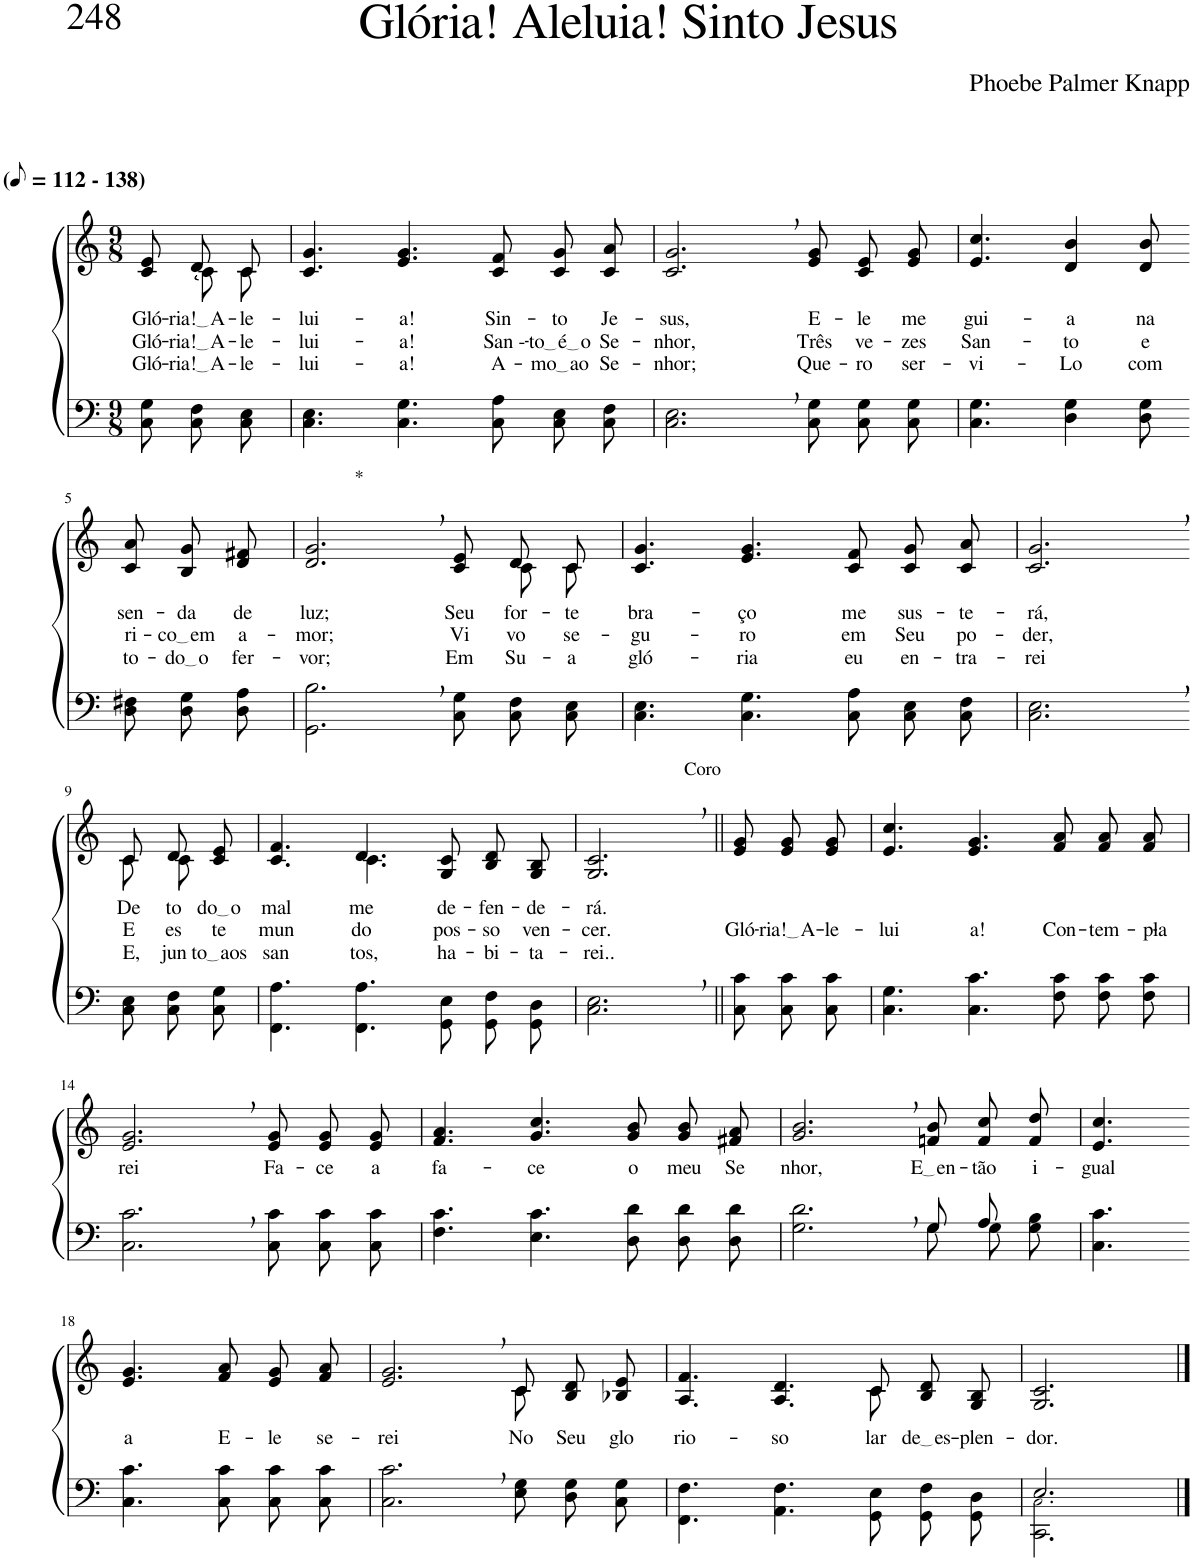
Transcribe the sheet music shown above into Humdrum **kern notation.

**kern	**kern	**text	**text	**text
*part2	*part1	*part1	*part1	*part1
*staff2	*staff1	*staff1	*staff1	*staff1
*I"Parte III e IV	*I"Parte I e II	*	*	*
*clefF4	*clefG2	*	*	*
*Trd-1c-2	*Trd-1c-2	*	*	*
*k[]	*k[]	*	*	*
*M9/8	*M9/8	*	*	*
*MM56	*MM56	*	*	*
=1	=1	=1	=1	=1
!	!LO:TX:a:B:t=(	!	!	!
!	!LO:TX:a:B:t=- 138)	!	!	!
!	!	!LO:LY:b	!LO:LY:b	!LO:LY:b
*	*^	*	*	*
8C\ 8G\L	8c/ 8e/L	8ryy	Gló-	Gló-	Gló-
!	!	!	!LO:LY:b	!LO:LY:b	!LO:LY:b
8C\ 8F\	8d/	8c\L	ria! A	ria! A	ria! A
!	!	!	!LO:LY:b	!LO:LY:b	!LO:LY:b
8C\ 8E\J	8c/J	8c\J	-le-	-le-	-le-
=2	=2	=2	=2	=2	=2
!	!	!	!LO:LY:b	!LO:LY:b	!LO:LY:b
*	*v	*v	*	*	*
4.C\ 4.E\	4.c/ 4.g/	-lui-	-lui-	-lui-
!	!	!LO:LY:b	!LO:LY:b	!LO:LY:b
4.C\ 4.G\	4.e/ 4.g/	-a!	-a!	-a!
!	!	!LO:LY:b	!LO:LY:b	!LO:LY:b
8C\ 8A\L	8c/ 8f/L	Sin-	San --	A-
!	!	!LO:LY:b	!LO:LY:b	!LO:LY:b
8C\ 8E\	8c/ 8g/	-to	to é o	mo ao
!	!	!LO:LY:b	!LO:LY:b	!LO:LY:b
8C\ 8F\J	8c/ 8a/J	Je-	Se-	Se-
=3	=3	=3	=3	=3
!	!	!LO:LY:b	!LO:LY:b	!LO:LY:b
2.C\, 2.E\,	2.c/, 2.g/,	-sus,	-nhor,	-nhor;
!	!	!LO:LY:b	!LO:LY:b	!LO:LY:b
8C\ 8G\L	8e/ 8g/L	E-	Três	Que-
!	!	!LO:LY:b	!LO:LY:b	!LO:LY:b
8C\ 8G\	8c/ 8e/	-le	ve-	-ro
!	!	!LO:LY:b	!LO:LY:b	!LO:LY:b
8C\ 8G\J	8e/ 8g/J	me	-zes	ser-
=4	=4	=4	=4	=4
!	!	!LO:LY:b	!LO:LY:b	!LO:LY:b
4.C\ 4.G\	4.e/ 4.cc/	gui-	San-	-vi-
!	!	!LO:LY:b	!LO:LY:b	!LO:LY:b
4D\ 4G\	4d/ 4b/	-a	-to	-Lo
!	!	!LO:LY:b	!LO:LY:b	!LO:LY:b
8D\ 8G\	8d/ 8b/	na	e	com
!!LO:LB:g=z
=5-	=5-	=5-	=5-	=5-
*k[]	*k[]	*	*	*
!	!	!LO:LY:b	!LO:LY:b	!LO:LY:b
8D\ 8F#X\L	8c/ 8a/L	sen-	ri-	to-
!	!	!LO:LY:b	!LO:LY:b	!LO:LY:b
8D\ 8G\	8B/ 8g/	-da	co em	do o
!	!	!LO:LY:b	!LO:LY:b	!LO:LY:b
8D\ 8A\J	8d/ 8f#X/J	de	a-	fer-
=6	=6	=6	=6	=6
!	!LO:TX:a:t=*	!	!	!
!	!	!LO:LY:b	!LO:LY:b	!LO:LY:b
*	*^	*	*	*
2.GG\, 2.B\,	2.d/, 2.g/,	2..ryy	luz;	-mor;	-vor;
!	!	!	!LO:LY:b	!LO:LY:b	!LO:LY:b
8C\ 8G\L	8c/ 8e/L	.	Seu	Vi-	Em
!	!	!	!LO:LY:b	!LO:LY:b	!LO:LY:b
8C\ 8F\	8d/	8c\L	for-	-vo	Su-
!	!	!	!LO:LY:b	!LO:LY:b	!LO:LY:b
8C\ 8E\J	8c/J	8c\J	-te	se-	-a
=7	=7	=7	=7	=7	=7
!	!	!	!LO:LY:b	!LO:LY:b	!LO:LY:b
*	*v	*v	*	*	*
4.C\ 4.E\	4.c/ 4.g/	bra-	gu-	gló-
!	!	!LO:LY:b	!LO:LY:b	!LO:LY:b
4.C\ 4.G\	4.e/ 4.g/	-ço	-ro	-ria
!	!	!LO:LY:b	!LO:LY:b	!LO:LY:b
8C\ 8A\L	8c/ 8f/L	me	em	eu
!	!	!LO:LY:b	!LO:LY:b	!LO:LY:b
8C\ 8E\	8c/ 8g/	sus-	Seu	en-
!	!	!LO:LY:b	!LO:LY:b	!LO:LY:b
8C\ 8F\J	8c/ 8a/J	-te-	po-	-tra-
=8	=8	=8	=8	=8
!	!	!LO:LY:b	!LO:LY:b	!LO:LY:b
2.C\, 2.E\,	2.c/, 2.g/,	-rá,	-der,	-rei
!!LO:LB:g=z
=9-	=9-	=9-	=9-	=9-
*k[]	*	*	*	*
*	*^	*	*	*
!	!	!	!LO:LY:b	!LO:LY:b	!LO:LY:b
8C\ 8E\L	8c/L	8c\L	De	-E	E,
!	!	!	!LO:LY:b	!LO:LY:b	!LO:LY:b
8C\ 8F\	8d/	8c\J	to-	es-	jun-
!	!	!	!LO:LY:b	!LO:LY:b	!LO:LY:b
8C\ 8G\J	8c/ 8e/J	8ryy	do o	-te	to aos
=10	=10	=10	=10	=10	=10
!	!	!	!LO:LY:b	!LO:LY:b	!LO:LY:b
4.FF\ 4.A\	4.ryy	4.c/ 4.f/	-mal	mun-	san-
!	!	!	!LO:LY:b	!LO:LY:b	!LO:LY:b
4.FF\ 4.A\	4.c\	4.d/	me	-do	tos,
!	!	!	!LO:LY:b	!LO:LY:b	!LO:LY:b
8GG/ 8E/L	4.ryy	8G/ 8c/L	de-	pos-	ha-
!	!	!	!LO:LY:b	!LO:LY:b	!LO:LY:b
8GG/ 8F/	.	8B/ 8d/	-fen-	-so	-bi-
!	!	!	!LO:LY:b	!LO:LY:b	!LO:LY:b
8GG/ 8D/J	.	8G/ 8B/J	-de-	ven-	-ta-
=11	=11	=11	=11	=11	=11
!	!LO:TX:a:t=Coro	!	!	!	!
!	!	!	!LO:LY:b	!LO:LY:b	!LO:LY:b
*	*v	*v	*	*	*
2.C\, 2.E\,	2.G/, 2.c/,	-rá.	-cer.	-rei..
=12||	=12||	=12||	=12||	=12||
!	!	!	!LO:LY:b	!
8C\ 8c\L	8e/ 8g/L	.	Gló-	.
!	!	!	!LO:LY:b	!
8C\ 8c\	8e/ 8g/	.	ria! A	.
!	!	!	!LO:LY:b	!
8C\ 8c\J	8e/ 8g/J	.	-le-	.
=13	=13	=13	=13	=13
!	!	!	!LO:LY:b	!
4.C\ 4.G\	4.e/ 4.cc/	.	-lui	.
!	!	!	!LO:LY:b	!
4.C\ 4.c\	4.e/ 4.g/	.	a!	.
!	!	!	!LO:LY:b	!
8F\ 8c\L	8f/ 8a/L	.	Con-	.
!	!	!	!LO:LY:b	!
8F\ 8c\	8f/ 8a/	.	-tem-	.
!	!	!	!LO:LY:b	!
8F\ 8c\J	8f/ 8a/J	.	-pla-	.
!!LO:LB:g=z
=14	=14	=14	=14	=14
!	!	!LO:LY:b	!	!
2.C\, 2.c\,	2.e/, 2.g/,	rei	.	.
!	!	!LO:LY:b	!	!
8C\ 8c\L	8e/ 8g/L	Fa-	.	.
!	!	!LO:LY:b	!	!
8C\ 8c\	8e/ 8g/	-ce	.	.
!	!	!LO:LY:b	!	!
8C\ 8c\J	8e/ 8g/J	a	.	.
=15	=15	=15	=15	=15
!	!	!LO:LY:b	!	!
4.F\ 4.c\	4.f/ 4.a/	fa-	.	.
!	!	!LO:LY:b	!	!
4.E\ 4.c\	4.g/ 4.cc/	-ce	.	.
!	!	!LO:LY:b	!	!
8D\ 8d\L	8g/ 8b/L	o	.	.
!	!	!LO:LY:b	!	!
8D\ 8d\	8g/ 8b/	meu	.	.
!	!	!LO:LY:b	!	!
8D\ 8d\J	8f#X/ 8a/J	Se	.	.
=16	=16	=16	=16	=16
*^	*	*	*	*
!	!	!	!LO:LY:b	!	!
2.G\, 2.d\,	2.ryy	2.g/, 2.b/,	nhor,	.	.
!	!	!	!LO:LY:b	!	!
8G\L	8G\L	8fn/ 8b/L	E en	.	.
!	!	!	!LO:LY:b	!	!
8A\	8G\J	8f/ 8cc/	-tão	.	.
!	!	!	!LO:LY:b	!	!
8G\ 8B\J	8ryy	8f/ 8dd/J	i-	.	.
=17	=17	=17	=17	=17	=17
!	!	!	!LO:LY:b	!	!
*v	*v	*	*	*	*
4.C\ 4.c\	4.e/ 4.cc/	-gual	.	.
!!LO:LB:g=z
=18-	=18-	=18-	=18-	=18-
!	!	!LO:LY:b	!	!
4.C\ 4.c\	4.e/ 4.g/	a	.	.
!	!	!LO:LY:b	!	!
8C\ 8c\L	8f/ 8a/L	E-	.	.
!	!	!LO:LY:b	!	!
8C\ 8c\	8e/ 8g/	-le	.	.
!	!	!LO:LY:b	!	!
8C\ 8c\J	8f/ 8a/J	se-	.	.
=19	=19	=19	=19	=19
!	!	!LO:LY:b	!	!
*	*^	*	*	*
2.C\, 2.c\,	2.e/, 2.g/,	2.ryy	-rei	.	.
!	!	!	!LO:LY:b	!	!
8E\ 8G\L	8c/L	8c\	No	.	.
!	!	!	!LO:LY:b	!	!
8D\ 8G\	8B/ 8d/	4ryy	Seu	.	.
!	!	!	!LO:LY:b	!	!
8C\ 8G\J	8B-X/ 8e/J	.	glo-	.	.
=20	=20	=20	=20	=20	=20
!	!	!	!LO:LY:b	!	!
4.FF\ 4.F\	2.ryy	4.A/ 4.f/	-rio-	.	.
!	!	!	!LO:LY:b	!	!
4.AA\ 4.F\	.	4.A/ 4.d/	-so	.	.
!	!	!	!LO:LY:b	!	!
8GG/ 8E/L	8c\	8c/L	lar	.	.
!	!	!	!LO:LY:b	!	!
8GG/ 8F/	4ryy	8B/ 8d/	de es	.	.
!	!	!	!LO:LY:b	!	!
8GG/ 8D/J	.	8G/ 8B/J	-plen-	.	.
=21	=21	=21	=21	=21	=21
*^	*	*	*	*	*
!	!	!	!	!LO:LY:b	!	!
*	*	*v	*v	*	*	*
2.E/	2.CC\ 2.C!\	2.G/ 2.c/	-dor.	.	.
*v	*v	*	*	*	*
==	==	==	==	==
*-	*-	*-	*-	*-
